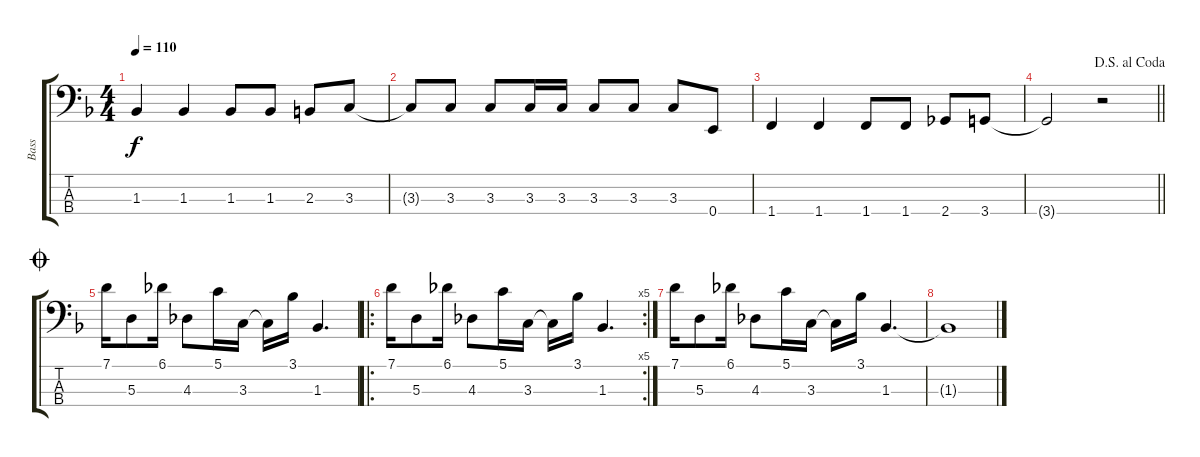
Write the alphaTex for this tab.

\track ("Bass" "Bass") {instrument electricbassfinger}
\staff {score tabs}
\tuning (G2 D2 A1 E1) {hide}
\ts (4 4)
\tempo 110
\clef f4
\ks f
1.3.4{dy f} 1.3.4 1.3.8 1.3.8 2.3.8 3.3.8 |
3.3{t}.8 3.3.8 3.3.8 3.3.16 3.3.16 3.3.8 3.3.8 3.3.8 0.4.8 |
1.4.4 1.4.4 1.4.8 1.4.8 2.4.8 3.4.8 |
\jump dalsegnoalcoda
\barLineRight lightlight
3.4{t}.2 r.2 |
\jump coda
7.1.16 5.3.8 6.1.16 4.3.8 5.1.16 3.3.16 3.3{t}.16 3.1.16 1.3.4{d} |
\ro
\rc 5
7.1.16 5.3.8 6.1.16 4.3.8 5.1.16 3.3.16 3.3{t}.16 3.1.16 1.3.4{d} |
7.1.16 5.3.8 6.1.16 4.3.8 5.1.16 3.3.16 3.3{t}.16 3.1.16 1.3.4{d} |
1.3{t}.1
